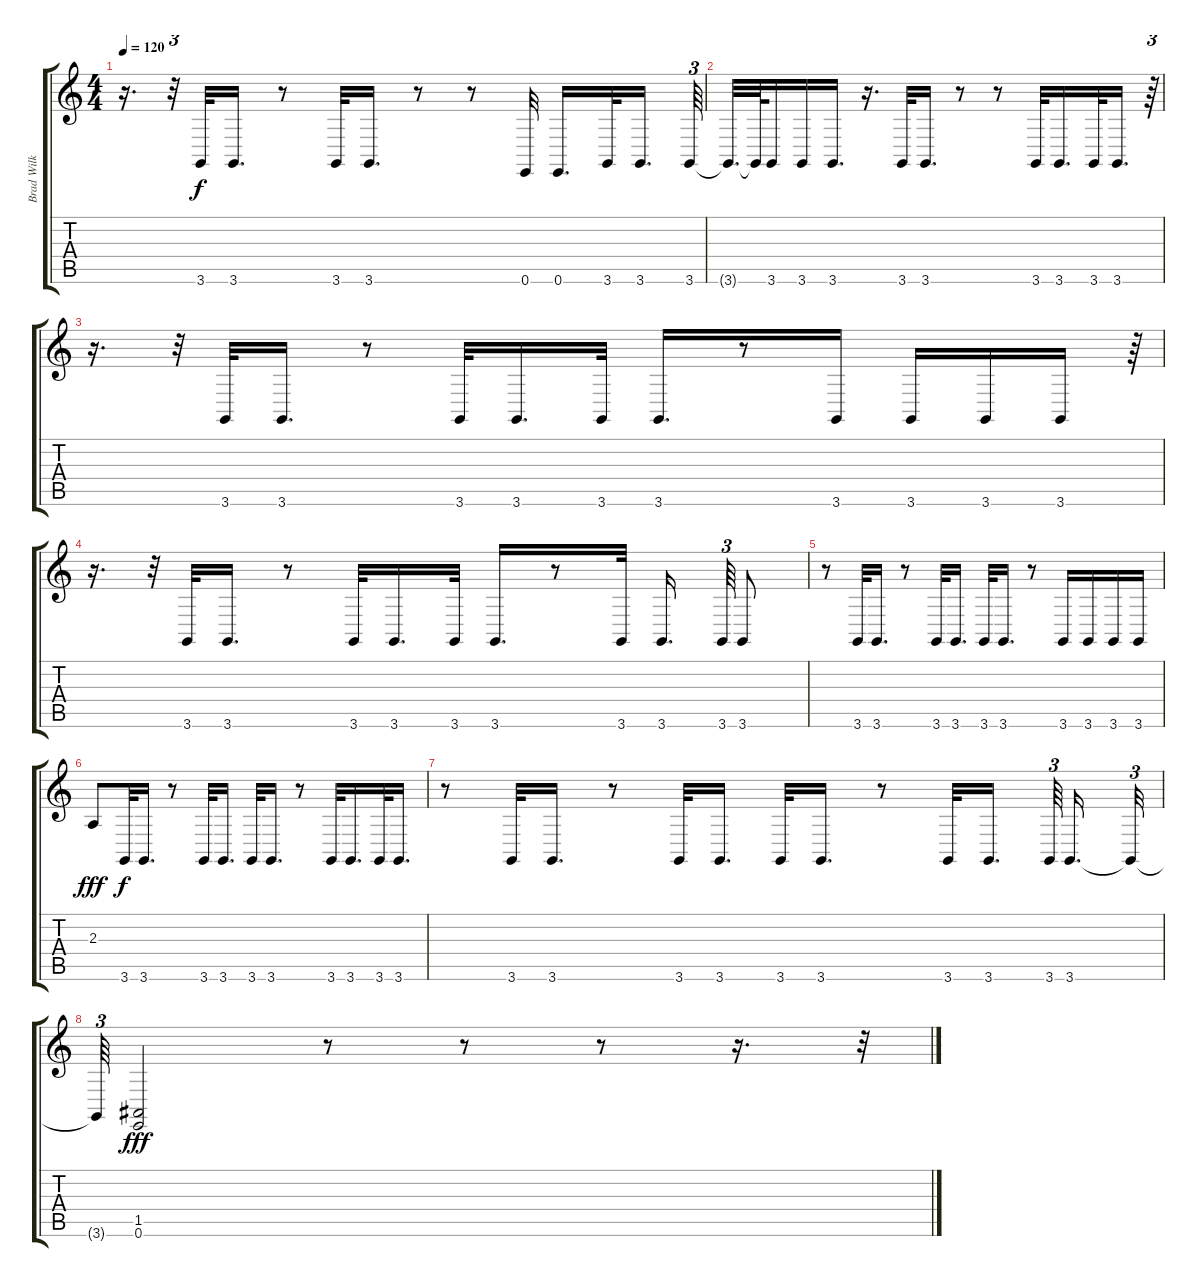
\track ("Brad Wilk" "Brad Wilk") {instrument acousticgrandpiano}
\staff {score tabs}
\tuning (E4 B3 G3 D3 A2 E2) {hide}
\ts (4 4)
\tempo 120
\clef g2
\ks c
r.16{d dy f} r.32{tu (3 2)} 3.6.32 3.6.16{d} r.8 3.6.32 3.6.16{d} r.8 r.8 0.6.32 0.6.16{d} 3.6.32 3.6.16{d beam splitsecondary} 3.6.64{tu (3 2)} |
3.6{t}.32{d} 3.6{t}.64 3.6.16 3.6.16 3.6.16{d} r.16{d} 3.6.32 3.6.16{d} r.8 r.8 3.6.32 3.6.16{d} 3.6.32 3.6.16{d} r.64{tu (3 2)} |
r.16{d} r.32{tu (3 2)} 3.6.32 3.6.16{d} r.8 3.6.32 3.6.16{d} 3.6.32 3.6.16{d} r.8 3.6.16 3.6.16 3.6.16 3.6.16 r.64{tu (3 2)} |
r.16{d} r.32{tu (3 2)} 3.6.32 3.6.16{d} r.8 3.6.32 3.6.16{d} 3.6.32 3.6.16{d} r.8 3.6.32 3.6.16{d beam splitsecondary} 3.6.64{tu (3 2)} 3.6.8 |
r.8 3.6.32 3.6.16{d} r.8 3.6.32 3.6.16{d} 3.6.32 3.6.16{d} r.8 3.6.16 3.6.16 3.6.16 3.6.16 |
2.3.8{dy fff} 3.6.32{dy f} 3.6.16{d} r.8 3.6.32 3.6.16{d} 3.6.32 3.6.16{d} r.8 3.6.32 3.6.16{d} 3.6.32 3.6.16{d} |
r.8 3.6.32 3.6.16{d} r.8 3.6.32 3.6.16{d} 3.6.32 3.6.16{d} r.8 3.6.32 3.6.16{d beam splitsecondary} 3.6.64{tu (3 2) beam splitsecondary} 3.6.16{d} 3.6{t}.32{tu (3 2)} |
3.6{t}.64{tu (3 2)} (1.5 0.6).2{dy fff} r.8{volume 4} r.8{volume 4} r.8{volume 4} r.16{d volume 4} r.32{tu (3 2)}
